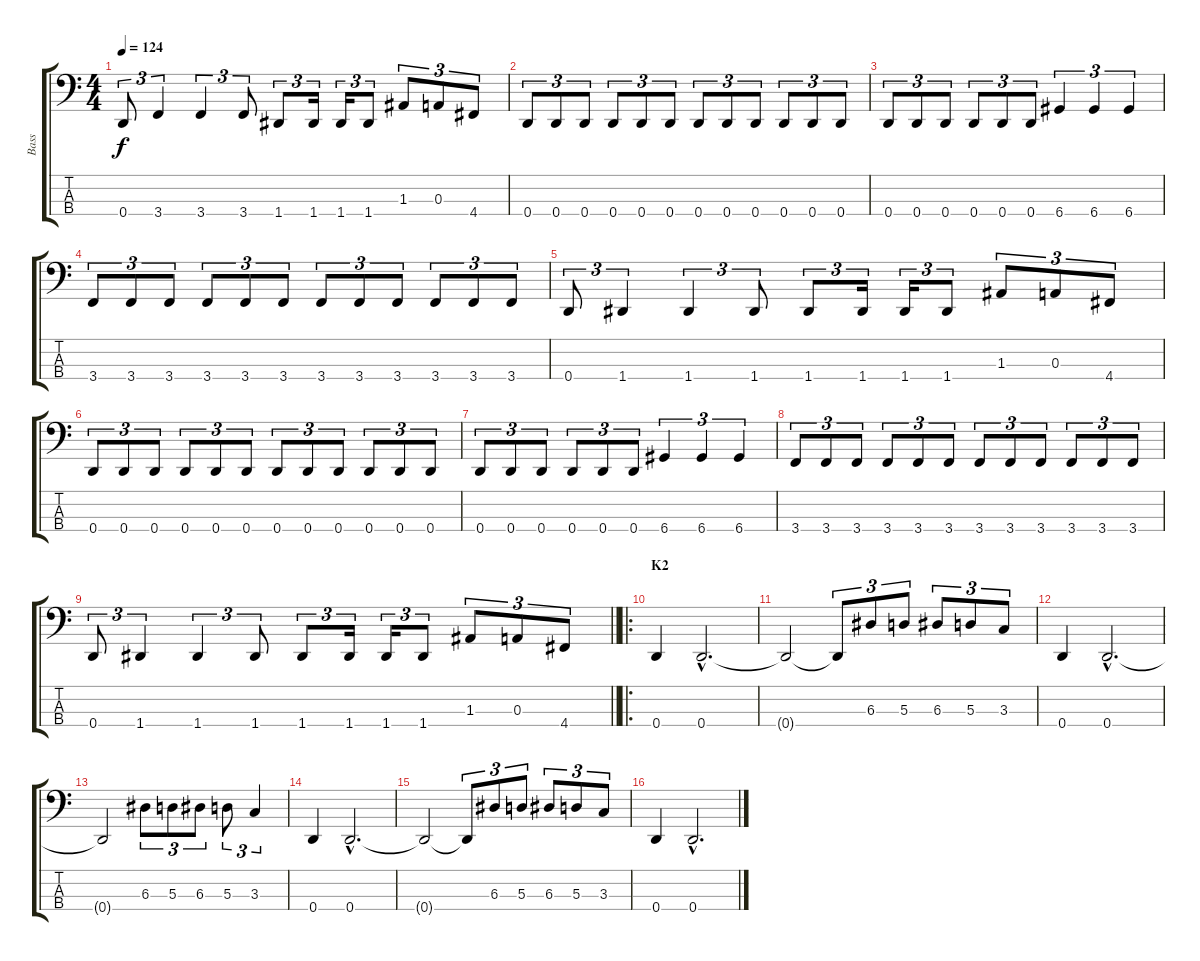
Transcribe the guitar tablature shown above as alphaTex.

\track ("Bass" "Bass") {instrument electricbassfinger}
\staff {score tabs}
\tuning (G2 D2 A1 D1) {hide}
\ts (4 4)
\tempo 124
\clef f4
\ks c
0.4.8{tu (3 2) dy f} 3.4.4{tu (3 2)} 3.4.4{tu (3 2)} 3.4.8{tu (3 2)} 1.4.8{tu (3 2)} 1.4.16{tu (3 2)} 1.4.16{tu (3 2)} 1.4.8{tu (3 2)} 1.3.8{tu (3 2)} 0.3.8{tu (3 2)} 4.4.8{tu (3 2)} |
0.4.8{tu (3 2)} 0.4.8{tu (3 2)} 0.4.8{tu (3 2)} 0.4.8{tu (3 2)} 0.4.8{tu (3 2)} 0.4.8{tu (3 2)} 0.4.8{tu (3 2)} 0.4.8{tu (3 2)} 0.4.8{tu (3 2)} 0.4.8{tu (3 2)} 0.4.8{tu (3 2)} 0.4.8{tu (3 2)} |
0.4.8{tu (3 2)} 0.4.8{tu (3 2)} 0.4.8{tu (3 2)} 0.4.8{tu (3 2)} 0.4.8{tu (3 2)} 0.4.8{tu (3 2)} 6.4.4{tu (3 2)} 6.4.4{tu (3 2)} 6.4.4{tu (3 2)} |
3.4.8{tu (3 2)} 3.4.8{tu (3 2)} 3.4.8{tu (3 2)} 3.4.8{tu (3 2)} 3.4.8{tu (3 2)} 3.4.8{tu (3 2)} 3.4.8{tu (3 2)} 3.4.8{tu (3 2)} 3.4.8{tu (3 2)} 3.4.8{tu (3 2)} 3.4.8{tu (3 2)} 3.4.8{tu (3 2)} |
0.4.8{tu (3 2)} 1.4.4{tu (3 2)} 1.4.4{tu (3 2)} 1.4.8{tu (3 2)} 1.4.8{tu (3 2)} 1.4.16{tu (3 2)} 1.4.16{tu (3 2)} 1.4.8{tu (3 2)} 1.3.8{tu (3 2)} 0.3.8{tu (3 2)} 4.4.8{tu (3 2)} |
0.4.8{tu (3 2)} 0.4.8{tu (3 2)} 0.4.8{tu (3 2)} 0.4.8{tu (3 2)} 0.4.8{tu (3 2)} 0.4.8{tu (3 2)} 0.4.8{tu (3 2)} 0.4.8{tu (3 2)} 0.4.8{tu (3 2)} 0.4.8{tu (3 2)} 0.4.8{tu (3 2)} 0.4.8{tu (3 2)} |
0.4.8{tu (3 2)} 0.4.8{tu (3 2)} 0.4.8{tu (3 2)} 0.4.8{tu (3 2)} 0.4.8{tu (3 2)} 0.4.8{tu (3 2)} 6.4.4{tu (3 2)} 6.4.4{tu (3 2)} 6.4.4{tu (3 2)} |
3.4.8{tu (3 2)} 3.4.8{tu (3 2)} 3.4.8{tu (3 2)} 3.4.8{tu (3 2)} 3.4.8{tu (3 2)} 3.4.8{tu (3 2)} 3.4.8{tu (3 2)} 3.4.8{tu (3 2)} 3.4.8{tu (3 2)} 3.4.8{tu (3 2)} 3.4.8{tu (3 2)} 3.4.8{tu (3 2)} |
\barLineRight lightlight
0.4.8{tu (3 2)} 1.4.4{tu (3 2)} 1.4.4{tu (3 2)} 1.4.8{tu (3 2)} 1.4.8{tu (3 2)} 1.4.16{tu (3 2)} 1.4.16{tu (3 2)} 1.4.8{tu (3 2)} 1.3.8{tu (3 2)} 0.3.8{tu (3 2)} 4.4.8{tu (3 2)} |
\ro
\section ("" "K2")
0.4.4 0.4{hac}.2{d} |
0.4{t}.2 0.4{t}.8{tu (3 2)} 6.3.8{tu (3 2)} 5.3.8{tu (3 2)} 6.3.8{tu (3 2)} 5.3.8{tu (3 2)} 3.3.8{tu (3 2)} |
0.4.4 0.4{hac}.2{d} |
0.4{t}.2 6.3.8{tu (3 2)} 5.3.8{tu (3 2)} 6.3.8{tu (3 2)} 5.3.8{tu (3 2)} 3.3.4{tu (3 2)} |
0.4.4 0.4{hac}.2{d} |
0.4{t}.2 0.4{t}.8{tu (3 2)} 6.3.8{tu (3 2)} 5.3.8{tu (3 2)} 6.3.8{tu (3 2)} 5.3.8{tu (3 2)} 3.3.8{tu (3 2)} |
0.4.4 0.4{hac}.2{d}
